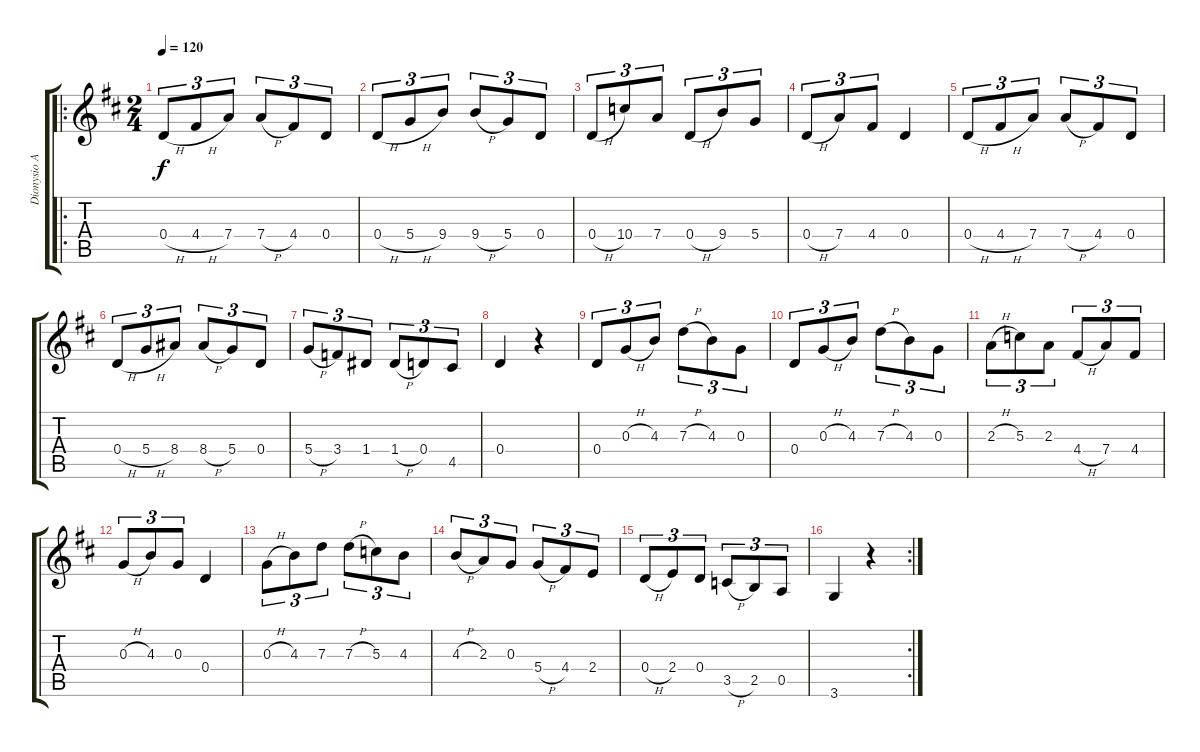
\track ("Dionysio Aguado" "Dionysio A") {instrument acousticguitarnylon}
\staff {score tabs}
\tuning (E4 B3 G3 D3 A2 E2) {hide}
\ro
\ts (2 4)
\tempo 120
\clef g2
\ks d
0.4{h}.8{tu (3 2) dy f} 4.4{h}.8{tu (3 2)} 7.4.8{tu (3 2)} 7.4{h}.8{tu (3 2)} 4.4.8{tu (3 2)} 0.4.8{tu (3 2)} |
0.4{h}.8{tu (3 2)} 5.4{h}.8{tu (3 2)} 9.4.8{tu (3 2)} 9.4{h}.8{tu (3 2)} 5.4.8{tu (3 2)} 0.4.8{tu (3 2)} |
0.4{h}.8{tu (3 2)} 10.4.8{tu (3 2)} 7.4.8{tu (3 2)} 0.4{h}.8{tu (3 2)} 9.4.8{tu (3 2)} 5.4.8{tu (3 2)} |
0.4{h}.8{tu (3 2)} 7.4.8{tu (3 2)} 4.4.8{tu (3 2)} 0.4.4 |
0.4{h}.8{tu (3 2)} 4.4{h}.8{tu (3 2)} 7.4.8{tu (3 2)} 7.4{h}.8{tu (3 2)} 4.4.8{tu (3 2)} 0.4.8{tu (3 2)} |
0.4{h}.8{tu (3 2)} 5.4{h}.8{tu (3 2)} 8.4.8{tu (3 2)} 8.4{h}.8{tu (3 2)} 5.4.8{tu (3 2)} 0.4.8{tu (3 2)} |
5.4{h}.8{tu (3 2)} 3.4.8{tu (3 2)} 1.4.8{tu (3 2)} 1.4{h}.8{tu (3 2)} 0.4.8{tu (3 2)} 4.5.8{tu (3 2)} |
0.4.4 r.4 |
0.4.8{tu (3 2)} 0.3{h}.8{tu (3 2)} 4.3.8{tu (3 2)} 7.3{h}.8{tu (3 2)} 4.3.8{tu (3 2)} 0.3.8{tu (3 2)} |
0.4.8{tu (3 2)} 0.3{h}.8{tu (3 2)} 4.3.8{tu (3 2)} 7.3{h}.8{tu (3 2)} 4.3.8{tu (3 2)} 0.3.8{tu (3 2)} |
2.3{h}.8{tu (3 2)} 5.3.8{tu (3 2)} 2.3.8{tu (3 2)} 4.4{h}.8{tu (3 2)} 7.4.8{tu (3 2)} 4.4.8{tu (3 2)} |
0.3{h}.8{tu (3 2)} 4.3.8{tu (3 2)} 0.3.8{tu (3 2)} 0.4.4 |
0.3{h}.8{tu (3 2)} 4.3.8{tu (3 2)} 7.3.8{tu (3 2)} 7.3{h}.8{tu (3 2)} 5.3.8{tu (3 2)} 4.3.8{tu (3 2)} |
4.3{h}.8{tu (3 2)} 2.3.8{tu (3 2)} 0.3.8{tu (3 2)} 5.4{h}.8{tu (3 2)} 4.4.8{tu (3 2)} 2.4.8{tu (3 2)} |
0.4{h}.8{tu (3 2)} 2.4.8{tu (3 2)} 0.4.8{tu (3 2)} 3.5{h}.8{tu (3 2)} 2.5.8{tu (3 2)} 0.5.8{tu (3 2)} |
\rc 2
3.6.4 r.4
